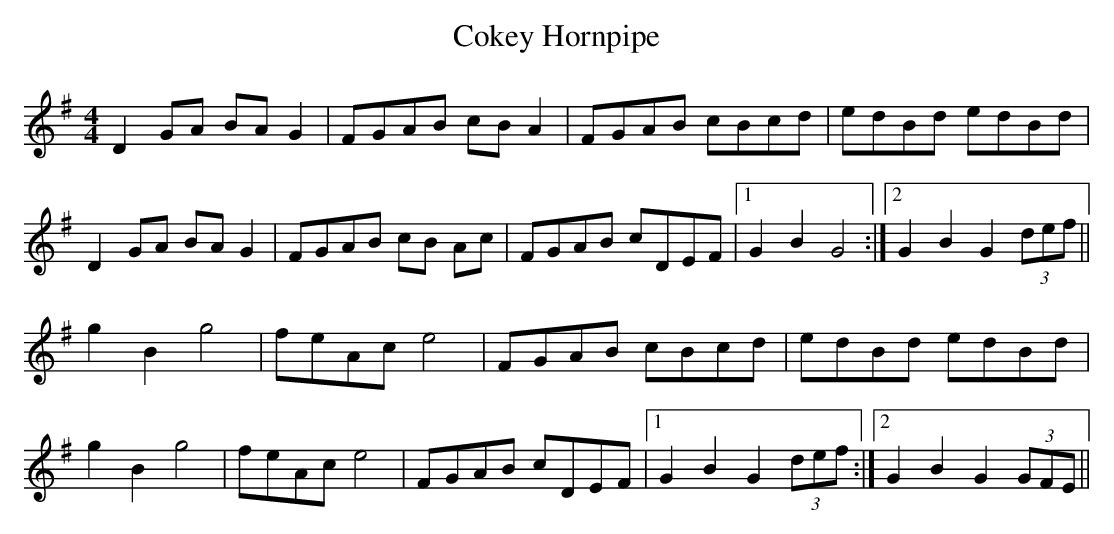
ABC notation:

X:1
T:Cokey Hornpipe
M:4/4
K:G
D2 GA BA G2|FGAB cB A2|FGAB cBcd|edBd edBd|
D2 GA BA G2|FGAB cB Ac|FGAB cDEF|1 G2 B2 G4:|2 G2 B2 G2 (3def||
g2 B2 g4|feAc e4|FGAB cBcd|edBd edBd|
g2 B2 g4|feAc e4|FGAB cDEF|1 G2 B2 G2 (3def:|2 G2 B2 G2 (3GFE||
